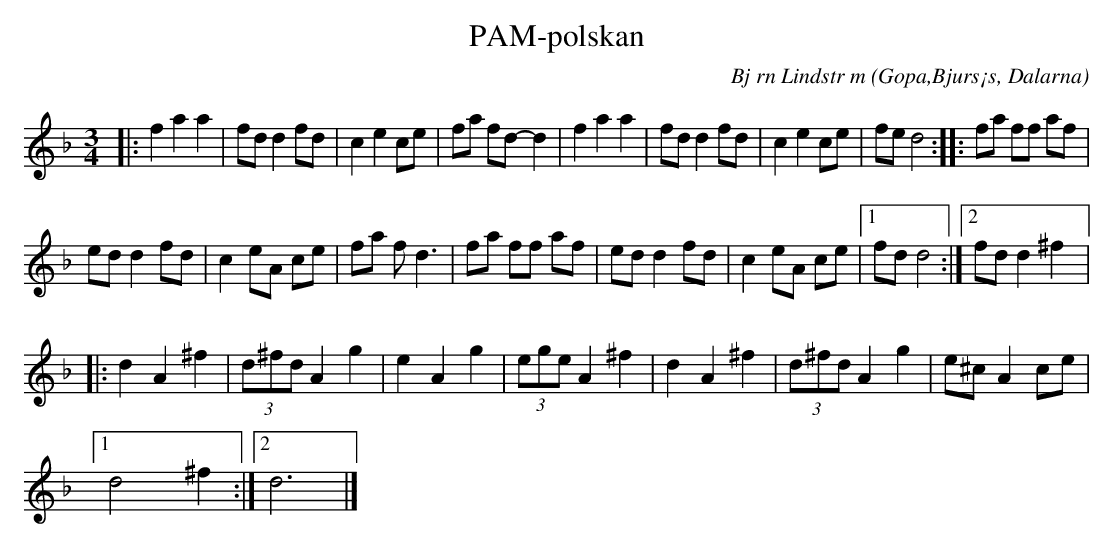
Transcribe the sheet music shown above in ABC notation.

X:1
T:PAM-polskan
C:Bj rn Lindstr m
O:Gopa,Bjurs¡s, Dalarna
M:3/4
L:1/8
K:Dm, D
|:f2 a2 a2 | fd d2 fd | c2 e2 ce | fa fd- d2 | f2 a2 a2 | fd d2 fd | c2 e2 ce | fe d4 :: fa ff af | %9
 ed d2 fd | c2 eA ce | fa f d3 | fa ff af | ed d2 fd | c2 eA ce |1 fd d4 :|2 fd d2 ^f2 |: %17
 d2 A2 ^f2 | (3d^fd A2 g2 | e2 A2 g2 | (3ege A2 ^f2 | d2 A2 ^f2 | (3d^fd A2 g2 |$ e^c A2 ce |1 %24
 d4 ^f2 :|2 d6 |]
